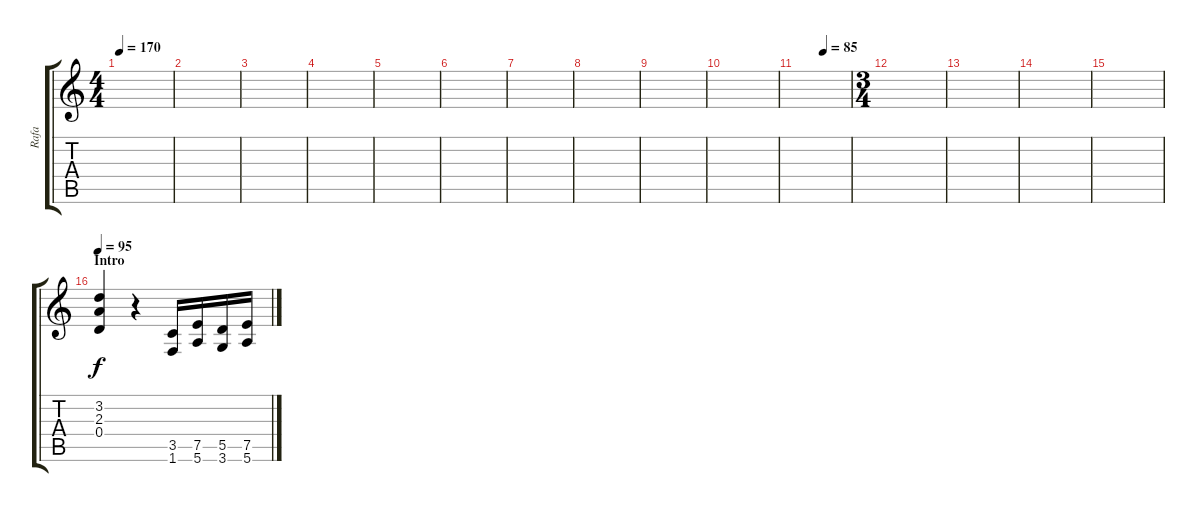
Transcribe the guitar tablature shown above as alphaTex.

\track ("Rafa" "Rafa") {instrument overdrivenguitar}
\staff {score tabs}
\tuning (E4 B3 G3 D3 A2 E2) {hide}
\ts (4 4)
\tempo 170
\clef g2
\ks c
|
|
|
|
|
|
|
|
|
|
\tempo (85 0.5)
|
\ts (3 4)
|
|
|
|
\section ("" "Intro")
\tempo 95
(3.2 2.3 0.4).4 r.4 (3.5 1.6).16 (7.5 5.6).16 (5.5 3.6).16 (7.5 5.6).16
